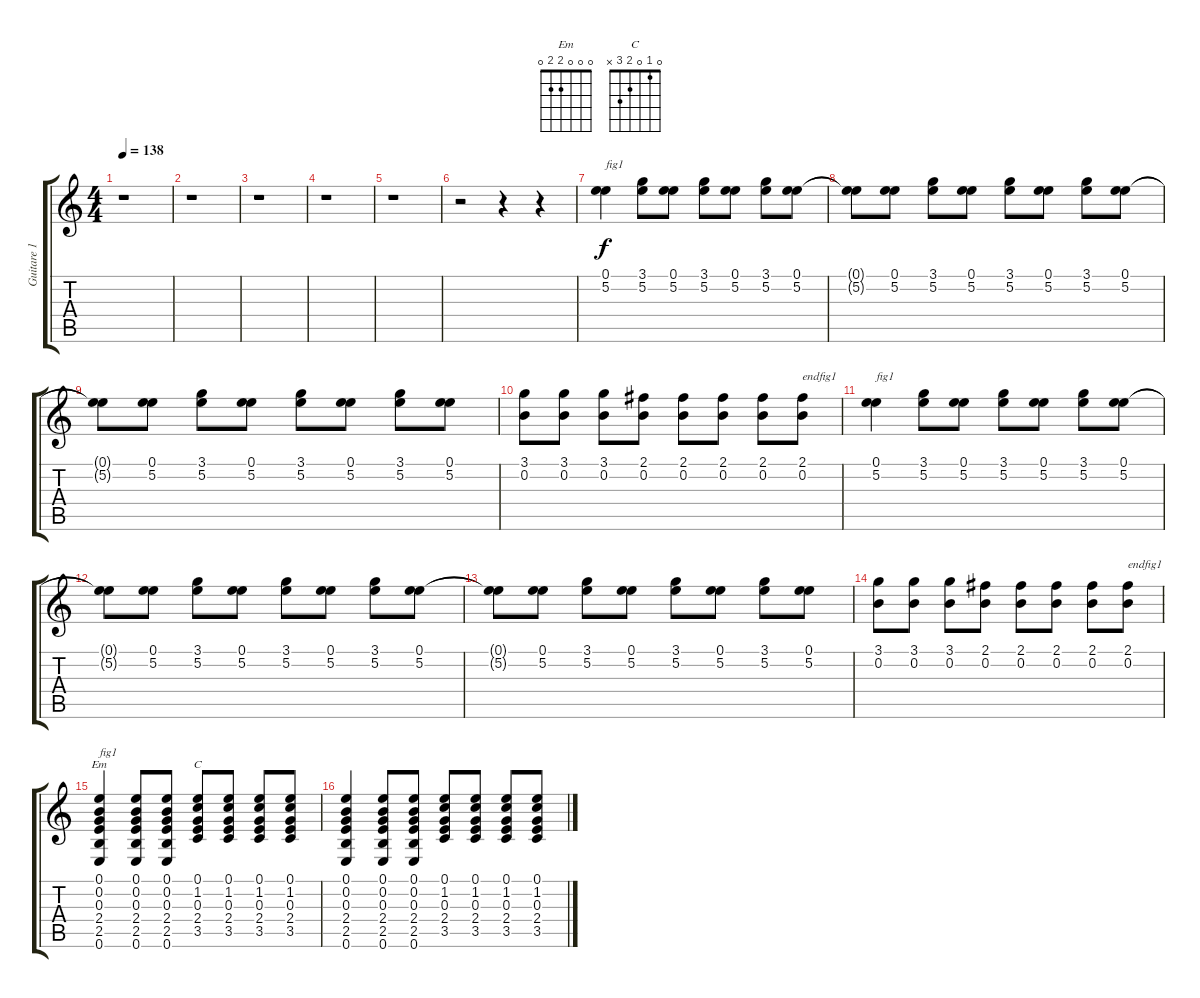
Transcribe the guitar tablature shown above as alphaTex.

\track ("Guitare 1" "Guitare 1") {instrument acousticguitarnylon}
\staff {score tabs}
\tuning (E4 B3 G3 D3 A2 E2) {hide}
\chord ("Em" 0 0 0 2 2 0)
\chord ("C" 0 1 0 2 3 x)
\ts (4 4)
\tempo 138
\clef g2
\ks c
r.1{dy f instrument acousticguitarnylon} |
r.1 |
r.1 |
r.1 |
r.1 |
r.2 r.4 r.4 |
(0.1 5.2).4{txt "fig1"} (3.1 5.2).8 (0.1 5.2).8 (3.1 5.2).8 (0.1 5.2).8 (3.1 5.2).8 (0.1 5.2).8 |
(0.1{t} 5.2{t}).8 (0.1 5.2).8 (3.1 5.2).8 (0.1 5.2).8 (3.1 5.2).8 (0.1 5.2).8 (3.1 5.2).8 (0.1 5.2).8 |
(0.1{t} 5.2{t}).8 (0.1 5.2).8 (3.1 5.2).8 (0.1 5.2).8 (3.1 5.2).8 (0.1 5.2).8 (3.1 5.2).8 (0.1 5.2).8 |
(3.1 0.2).8 (3.1 0.2).8 (3.1 0.2).8 (2.1 0.2).8 (2.1 0.2).8 (2.1 0.2).8 (2.1 0.2).8 (2.1 0.2).8{txt "endfig1"} |
(0.1 5.2).4{txt "fig1"} (3.1 5.2).8 (0.1 5.2).8 (3.1 5.2).8 (0.1 5.2).8 (3.1 5.2).8 (0.1 5.2).8 |
(0.1{t} 5.2{t}).8 (0.1 5.2).8 (3.1 5.2).8 (0.1 5.2).8 (3.1 5.2).8 (0.1 5.2).8 (3.1 5.2).8 (0.1 5.2).8 |
(0.1{t} 5.2{t}).8 (0.1 5.2).8 (3.1 5.2).8 (0.1 5.2).8 (3.1 5.2).8 (0.1 5.2).8 (3.1 5.2).8 (0.1 5.2).8 |
(3.1 0.2).8 (3.1 0.2).8 (3.1 0.2).8 (2.1 0.2).8 (2.1 0.2).8 (2.1 0.2).8 (2.1 0.2).8 (2.1 0.2).8{txt "endfig1"} |
(0.1 0.2 0.3 2.4 2.5 0.6).4{ch "Em" txt "fig1"} (0.1 0.2 0.3 2.4 2.5 0.6).8 (0.1 0.2 0.3 2.4 2.5 0.6).8 (0.1 1.2 0.3 2.4 3.5).8{ch "C"} (0.1 1.2 0.3 2.4 3.5).8 (0.1 1.2 0.3 2.4 3.5).8 (0.1 1.2 0.3 2.4 3.5).8 |
(0.1 0.2 0.3 2.4 2.5 0.6).4 (0.1 0.2 0.3 2.4 2.5 0.6).8 (0.1 0.2 0.3 2.4 2.5 0.6).8 (0.1 1.2 0.3 2.4 3.5).8 (0.1 1.2 0.3 2.4 3.5).8 (0.1 1.2 0.3 2.4 3.5).8 (0.1 1.2 0.3 2.4 3.5).8
